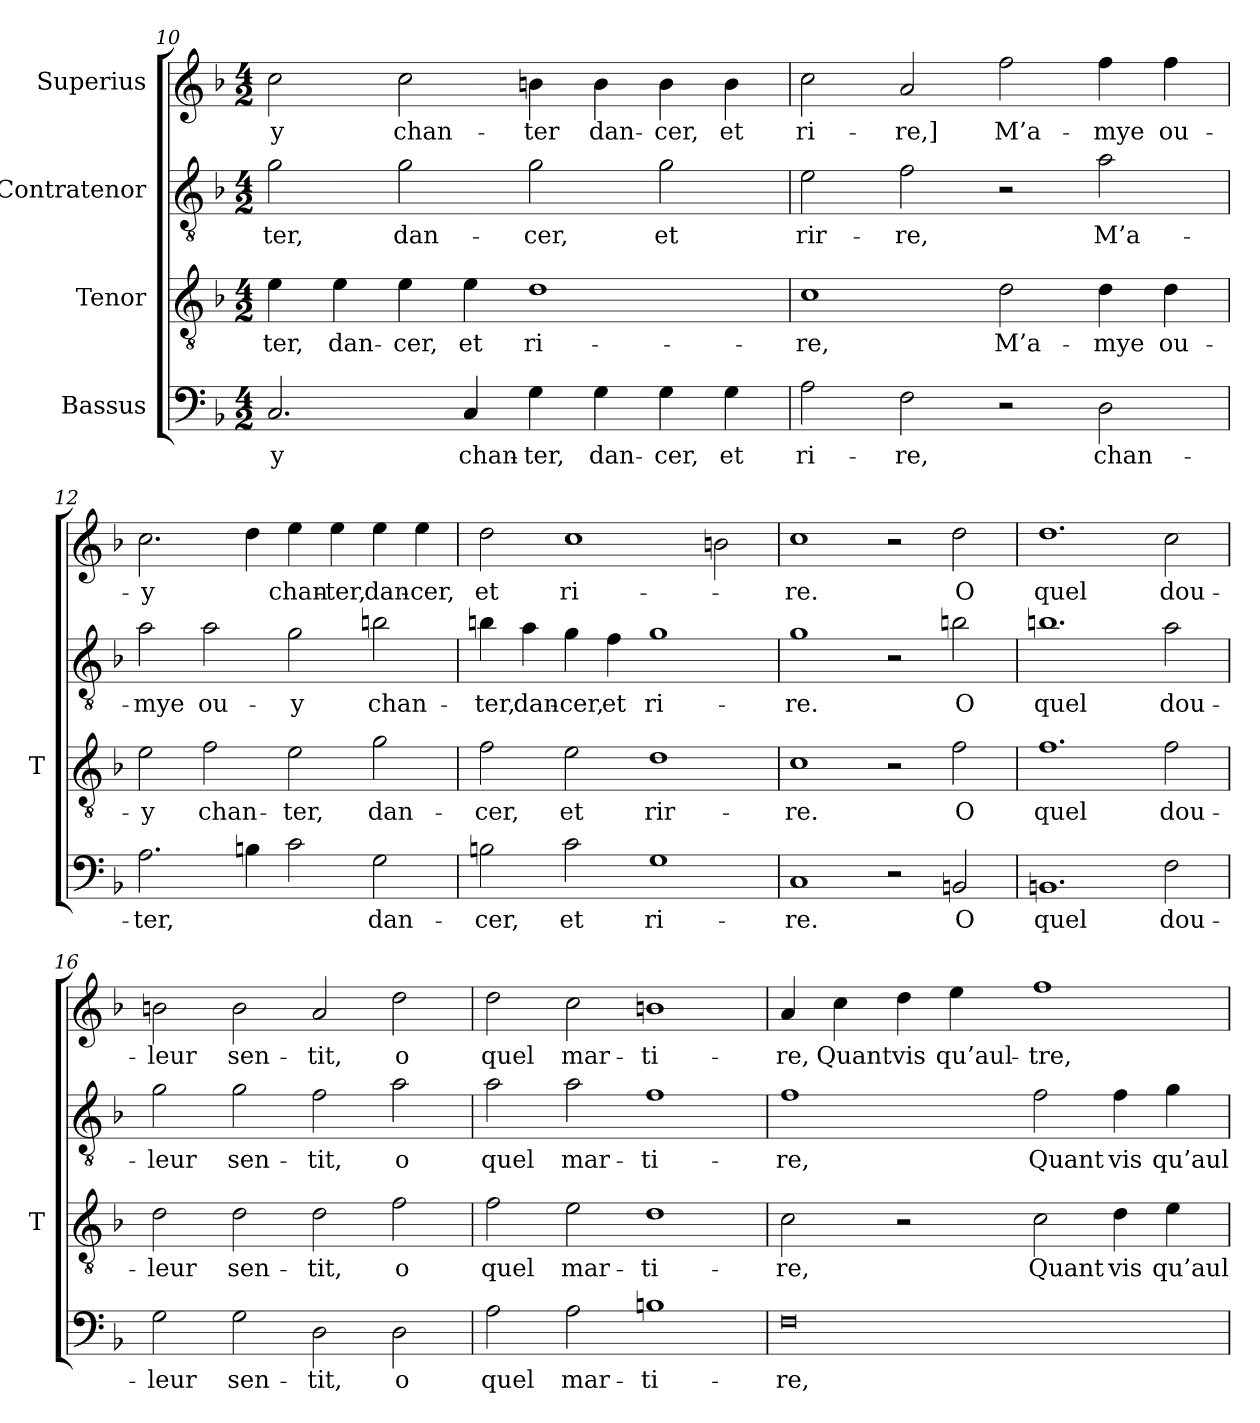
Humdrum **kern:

**kern	**text	**kern	**text	**kern	**text	**kern	**text
*part4	*part4	*part3	*part3	*part2	*part2	*part1	*part1
*staff4	*staff4	*staff3	*staff3	*staff2	*staff2	*staff1	*staff1
*I"Bassus	*	*I"Tenor	*	*I"Contratenor	*	*I"Superius	*
*	*	*I'T	*	*	*	*	*
*clefF4	*	*clefGv2	*	*clefGv2	*	*clefG2	*
*k[b-]	*	*k[b-]	*	*k[b-]	*	*k[b-]	*
*M4/2	*	*M4/2	*	*M4/2	*	*M4/2	*
=10	=10	=10	=10	=10	=10	=10	=10
2.C	-y	4e	-ter,	2g	-ter,	2cc	-y
.	.	4e	dan-	.	.	.	.
.	.	4e	-cer,	2g	dan-	2cc	chan-
4C	chan-	4e	-et	.	.	.	.
4G	-ter,	1d	ri-	2g	-cer,	4b	-ter
4G	dan-	.	.	.	.	4b	dan-
4G	-cer,	.	.	2g	-et	4b	-cer,
4G	-et	.	.	.	.	4b	-et
=11	=11	=11	=11	=11	=11	=11	=11
2A	ri-	1c	-re,	2e	rir-	2cc	ri-
2F	-re,	.	.	2f	-re,	2a	-re,]
2r	.	2d	M’a-	2r	.	2ff	M’a-
2D	chan-	4d	-mye	2a	M’a-	4ff	-mye
.	.	4d	ou-	.	.	4ff	ou-
=12	=12	=12	=12	=12	=12	=12	=12
2.A	-ter,	2e	-y	2a	-mye	2.cc	-y
.	.	2f	chan-	2a	ou-	.	.
4Bn	.	.	.	.	.	4dd	.
2c	.	2e	-ter,	2g	-y	4ee	chan-
.	.	.	.	.	.	4ee	-ter,
2G	dan-	2g	dan-	2bn	chan-	4ee	dan-
.	.	.	.	.	.	4ee	-cer,
=13	=13	=13	=13	=13	=13	=13	=13
2Bn	-cer,	2f	-cer,	4bn	-ter,	2dd	-et
.	.	.	.	4a	dan-	.	.
2c	-et	2e	-et	4g	-cer,	1cc	ri-
.	.	.	.	4f	-et	.	.
1G	ri-	1d	rir-	1g	ri-	.	.
.	.	.	.	.	.	2bn	.
=14	=14	=14	=14	=14	=14	=14	=14
1C	-re.	1c	-re.	1g	-re.	1cc	-re.
2r	.	2r	.	2r	.	2r	.
2BBn	-O	2f	-O	2bn	-O	2dd	-O
=15	=15	=15	=15	=15	=15	=15	=15
1.BBn	-quel	1.f	-quel	1.bn	-quel	1.dd	-quel
2F	dou-	2f	dou-	2a	dou-	2cc	dou-
=16	=16	=16	=16	=16	=16	=16	=16
2G	-leur	2d	-leur	2g	-leur	2b	-leur
2G	sen-	2d	sen-	2g	sen-	2b	sen-
2D	-tit,	2d	-tit,	2f	-tit,	2a	-tit,
2D	-o	2f	-o	2a	-o	2dd	-o
=17	=17	=17	=17	=17	=17	=17	=17
2A	-quel	2f	-quel	2a	-quel	2dd	-quel
2A	mar-	2e	mar-	2a	mar-	2cc	mar-
1Bn	ti-	1d	ti-	1f	ti-	1b	ti-
=18	=18	=18	=18	=18	=18	=18	=18
0F	-re,	2c	-re,	1f	-re,	4a	-re,
.	.	.	.	.	.	4cc	-Quant
.	.	2r	.	.	.	4dd	-vis
.	.	.	.	.	.	4ee	qu’aul-
.	.	2c	-Quant	2f	-Quant	1ff	-tre,
.	.	4d	-vis	4f	-vis	.	.
.	.	4e	qu’aul-	4g	qu’aul-	.	.
=	=	=	=	=	=	=	=
*-	*-	*-	*-	*-	*-	*-	*-
